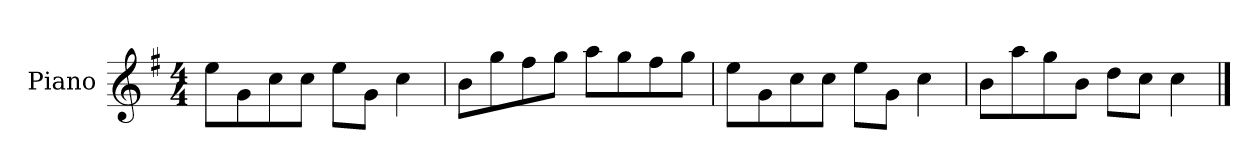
**kern
*part1
*staff1
*I"Piano
*I'P-no
*clefG2
*k[f#]
*M4/4
*MM90
=1
8ee\L
8g\
8cc\
8cc\J
8ee\L
8g\J
4cc\
=2
8b\L
8gg\
8ff#\
8gg\J
8aa\L
8gg\
8ff#\
8gg\J
=3
8ee\L
8g\
8cc\
8cc\J
8ee\L
8g\J
4cc\
=4
8b\L
8aa\
8gg\
8b\J
8dd\L
8cc\J
4cc\
==
*-
